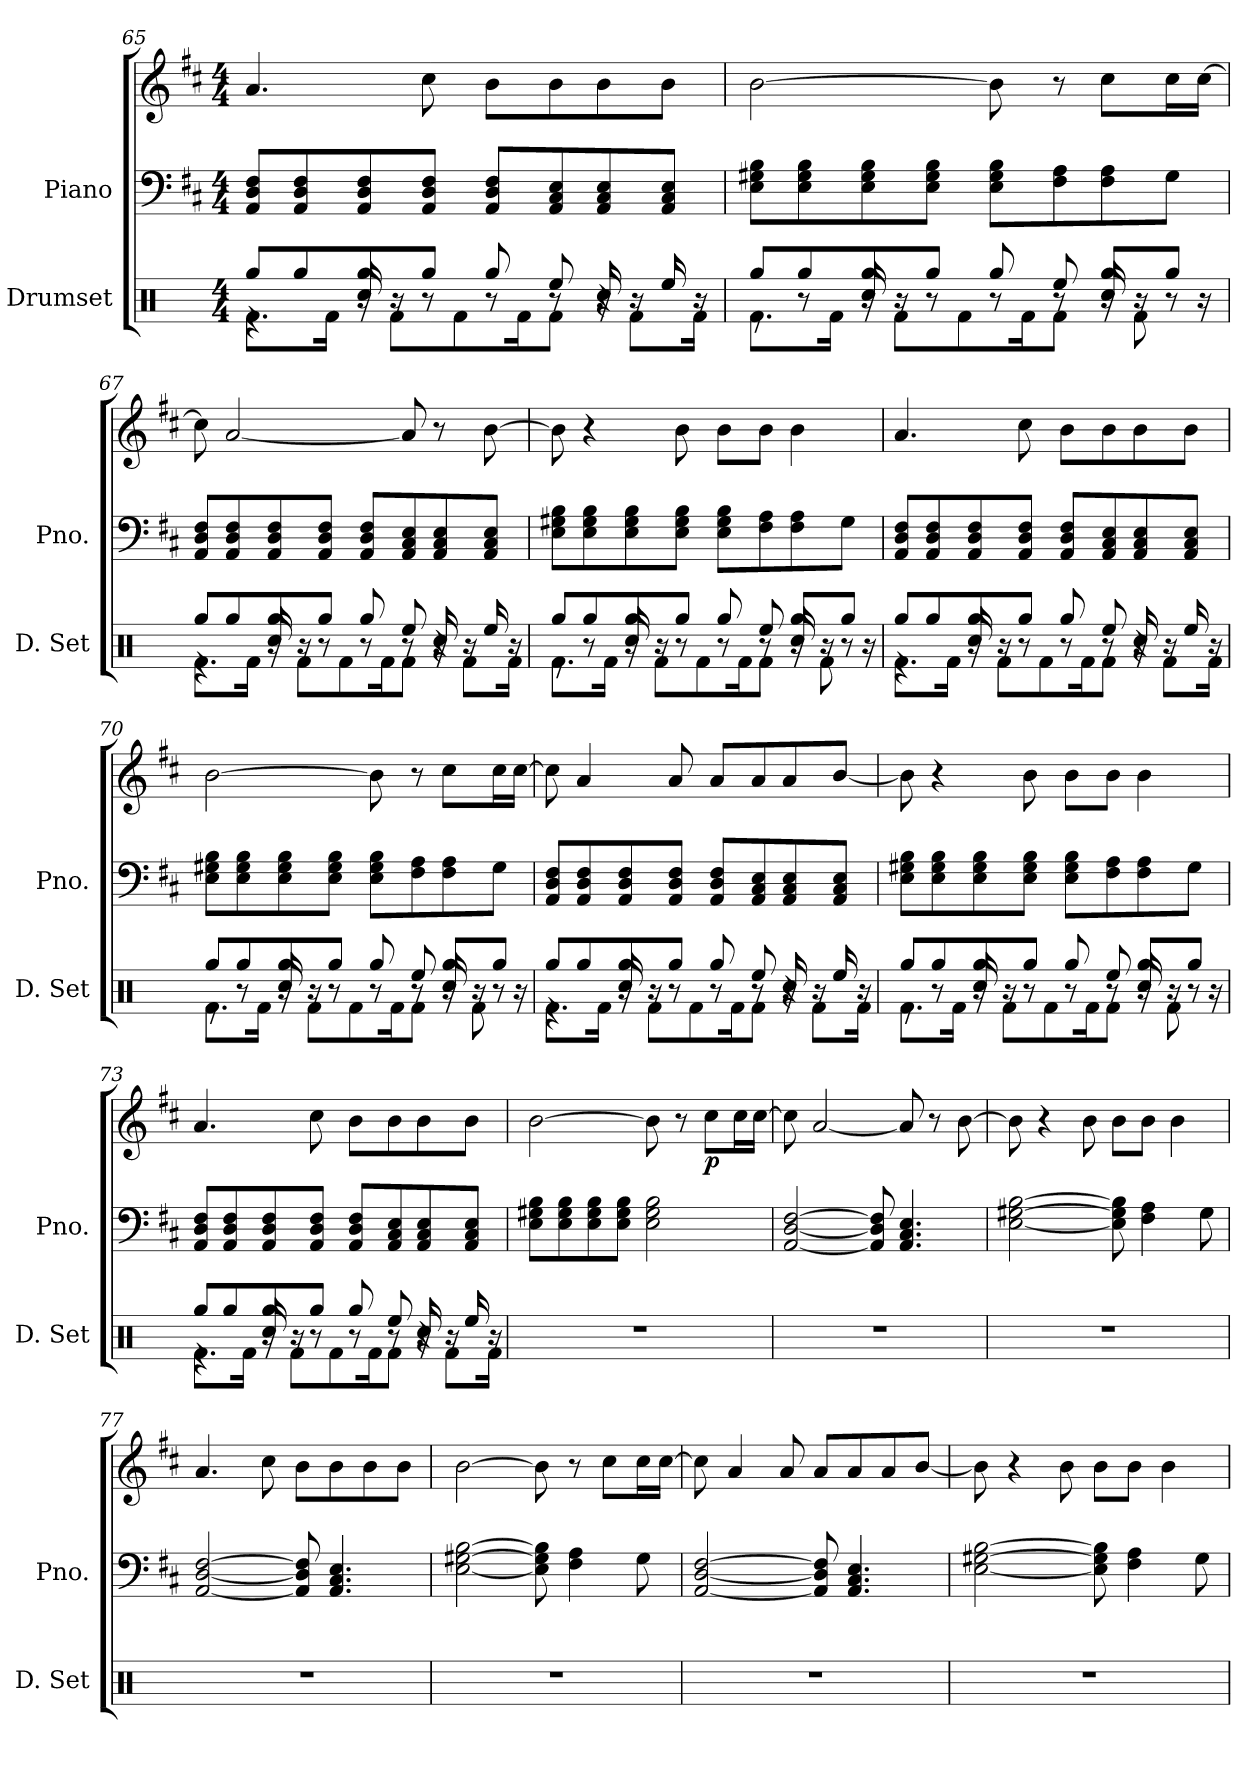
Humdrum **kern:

**kern	**kern	**kern	**dynam
*part2	*part1	*part1	*part1
*staff3	*staff2	*staff1	*staff1/2
*I"Drumset	*I"Piano	*	*
*I'D. Set	*I'Pno.	*	*
!!LO:PB:g=z
*clefX	*clefF4	*clefG2	*
*k[]	*k[f#c#]	*k[f#c#]	*
*M4/4	*M4/4	*M4/4	*
=65	=65	=65	=65
*^	*	*	*
*	*^	*	*	*
4re	8.Rf\L	8Rgg/L	8AA/ 8D/ 8F#/L	4.a/	.
.	.	8Rgg/	8AA/ 8D/ 8F#/	.	.
.	16Rf\Jk	.	.	.	.
16Rcc/	16r	8Rgg/	8AA/ 8D/ 8F#/	.	.
16r	8Rf\L	.	.	.	.
8r	.	8Rgg/J	8AA/ 8D/ 8F#/J	8cc#\	.
.	8Rf\	.	.	.	.
8r	.	8Rgg/	8AA/ 8D/ 8F#/L	8b\L	.
.	16Rf\K	.	.	.	.
8Ree/	8Rf\J	8r	8AA/ 8C#/ 8E/	8b\	.
16Rcc/	16r	4r	8AA/ 8C#/ 8E/	8b\	.
16r	8Rf\L	.	.	.	.
16Ree/	.	.	8AA/ 8C#/ 8E/J	8b\J	.
16r	16Rf\Jk	.	.	.	.
=66	=66	=66	=66	=66	=66
8re	8.Rf\L	8Rgg/L	8E\ 8G#X\ 8B\L	[2b\	.
8r	.	8Rgg/	8E\ 8G#\ 8B\	.	.
.	16Rf\Jk	.	.	.	.
16Rcc/	16r	8Rgg/	8E\ 8G#\ 8B\	.	.
16r	8Rf\L	.	.	.	.
8r	.	8Rgg/J	8E\ 8G#\ 8B\J	.	.
.	8Rf\	.	.	.	.
8r	.	8Rgg/	8E\ 8G#\ 8B\L	8b\]	.
.	16Rf\K	.	.	.	.
8Ree/	8Rf\J	8r	8F#\ 8A\	8r	.
16Rcc/	16r	8Rgg/L	8F#\ 8A\	8cc#\L	.
16r	8Rf\	.	.	.	.
8r	.	8Rgg/J	8G#\J	16cc#\L	.
.	16r	.	.	[16cc#\JJ	.
!!LO:LB:g=z
=67	=67	=67	=67	=67	=67
4re	8.Rf\L	8Rgg/L	8AA/ 8D/ 8F#/L	8cc#\]	.
.	.	8Rgg/	8AA/ 8D/ 8F#/	[2a/	.
.	16Rf\Jk	.	.	.	.
16Rcc/	16r	8Rgg/	8AA/ 8D/ 8F#/	.	.
16r	8Rf\L	.	.	.	.
8r	.	8Rgg/J	8AA/ 8D/ 8F#/J	.	.
.	8Rf\	.	.	.	.
8r	.	8Rgg/	8AA/ 8D/ 8F#/L	.	.
.	16Rf\K	.	.	.	.
8Ree/	8Rf\J	8r	8AA/ 8C#/ 8E/	8a/]	.
16Rcc/	16r	4r	8AA/ 8C#/ 8E/	8r	.
16r	8Rf\L	.	.	.	.
16Ree/	.	.	8AA/ 8C#/ 8E/J	[8b\	.
16r	16Rf\Jk	.	.	.	.
=68	=68	=68	=68	=68	=68
8re	8.Rf\L	8Rgg/L	8E\ 8G#X\ 8B\L	8b\]	.
8r	.	8Rgg/	8E\ 8G#\ 8B\	4r	.
.	16Rf\Jk	.	.	.	.
16Rcc/	16r	8Rgg/	8E\ 8G#\ 8B\	.	.
16r	8Rf\L	.	.	.	.
8r	.	8Rgg/J	8E\ 8G#\ 8B\J	8b\	.
.	8Rf\	.	.	.	.
8r	.	8Rgg/	8E\ 8G#\ 8B\L	8b\L	.
.	16Rf\K	.	.	.	.
8Ree/	8Rf\J	8r	8F#\ 8A\	8b\J	.
16Rcc/	16r	8Rgg/L	8F#\ 8A\	4b\	.
16r	8Rf\	.	.	.	.
8r	.	8Rgg/J	8G#\J	.	.
.	16r	.	.	.	.
!!LO:LB:g=z
=69	=69	=69	=69	=69	=69
4re	8.Rf\L	8Rgg/L	8AA/ 8D/ 8F#/L	4.a/	.
.	.	8Rgg/	8AA/ 8D/ 8F#/	.	.
.	16Rf\Jk	.	.	.	.
16Rcc/	16r	8Rgg/	8AA/ 8D/ 8F#/	.	.
16r	8Rf\L	.	.	.	.
8r	.	8Rgg/J	8AA/ 8D/ 8F#/J	8cc#\	.
.	8Rf\	.	.	.	.
8r	.	8Rgg/	8AA/ 8D/ 8F#/L	8b\L	.
.	16Rf\K	.	.	.	.
8Ree/	8Rf\J	8r	8AA/ 8C#/ 8E/	8b\	.
16Rcc/	16r	4r	8AA/ 8C#/ 8E/	8b\	.
16r	8Rf\L	.	.	.	.
16Ree/	.	.	8AA/ 8C#/ 8E/J	8b\J	.
16r	16Rf\Jk	.	.	.	.
=70	=70	=70	=70	=70	=70
8re	8.Rf\L	8Rgg/L	8E\ 8G#X\ 8B\L	[2b\	.
8r	.	8Rgg/	8E\ 8G#\ 8B\	.	.
.	16Rf\Jk	.	.	.	.
16Rcc/	16r	8Rgg/	8E\ 8G#\ 8B\	.	.
16r	8Rf\L	.	.	.	.
8r	.	8Rgg/J	8E\ 8G#\ 8B\J	.	.
.	8Rf\	.	.	.	.
8r	.	8Rgg/	8E\ 8G#\ 8B\L	8b\]	.
.	16Rf\K	.	.	.	.
8Ree/	8Rf\J	8r	8F#\ 8A\	8r	.
16Rcc/	16r	8Rgg/L	8F#\ 8A\	8cc#\L	.
16r	8Rf\	.	.	.	.
8r	.	8Rgg/J	8G#\J	16cc#\L	.
.	16r	.	.	[16cc#\JJ	.
!!LO:LB:g=z
=71	=71	=71	=71	=71	=71
4re	8.Rf\L	8Rgg/L	8AA/ 8D/ 8F#/L	8cc#\]	.
.	.	8Rgg/	8AA/ 8D/ 8F#/	4a/	.
.	16Rf\Jk	.	.	.	.
16Rcc/	16r	8Rgg/	8AA/ 8D/ 8F#/	.	.
16r	8Rf\L	.	.	.	.
8r	.	8Rgg/J	8AA/ 8D/ 8F#/J	8a/	.
.	8Rf\	.	.	.	.
8r	.	8Rgg/	8AA/ 8D/ 8F#/L	8a/L	.
.	16Rf\K	.	.	.	.
8Ree/	8Rf\J	8r	8AA/ 8C#/ 8E/	8a/	.
16Rcc/	16r	4r	8AA/ 8C#/ 8E/	8a/	.
16r	8Rf\L	.	.	.	.
16Ree/	.	.	8AA/ 8C#/ 8E/J	[8b/J	.
16r	16Rf\Jk	.	.	.	.
=72	=72	=72	=72	=72	=72
8re	8.Rf\L	8Rgg/L	8E\ 8G#X\ 8B\L	8b\]	.
8r	.	8Rgg/	8E\ 8G#\ 8B\	4r	.
.	16Rf\Jk	.	.	.	.
16Rcc/	16r	8Rgg/	8E\ 8G#\ 8B\	.	.
16r	8Rf\L	.	.	.	.
8r	.	8Rgg/J	8E\ 8G#\ 8B\J	8b\	.
.	8Rf\	.	.	.	.
8r	.	8Rgg/	8E\ 8G#\ 8B\L	8b\L	.
.	16Rf\K	.	.	.	.
8Ree/	8Rf\J	8r	8F#\ 8A\	8b\J	.
16Rcc/	16r	8Rgg/L	8F#\ 8A\	4b\	.
16r	8Rf\	.	.	.	.
8r	.	8Rgg/J	8G#\J	.	.
.	16r	.	.	.	.
!!LO:PB:g=z
=73	=73	=73	=73	=73	=73
4re	8.Rf\L	8Rgg/L	8AA/ 8D/ 8F#/L	4.a/	.
.	.	8Rgg/	8AA/ 8D/ 8F#/	.	.
.	16Rf\Jk	.	.	.	.
16Rcc/	16r	8Rgg/	8AA/ 8D/ 8F#/	.	.
16r	8Rf\L	.	.	.	.
8r	.	8Rgg/J	8AA/ 8D/ 8F#/J	8cc#\	.
.	8Rf\	.	.	.	.
8r	.	8Rgg/	8AA/ 8D/ 8F#/L	8b\L	.
.	16Rf\K	.	.	.	.
8Ree/	8Rf\J	8r	8AA/ 8C#/ 8E/	8b\	.
16Rcc/	16r	4r	8AA/ 8C#/ 8E/	8b\	.
16r	8Rf\L	.	.	.	.
16Ree/	.	.	8AA/ 8C#/ 8E/J	8b\J	.
16r	16Rf\Jk	.	.	.	.
*v	*v	*v	*	*	*
=74	=74	=74	=74
1r	8E\ 8G#X\ 8B\L	[2b\	.
.	8E\ 8G#\ 8B\	.	.
.	8E\ 8G#\ 8B\	.	.
.	8E\ 8G#\ 8B\J	.	.
.	2E\ 2G#\ 2B\	8b\]	.
.	.	8r	.
!	!	!	!LO:DY:b
.	.	8cc#\L	p
.	.	16cc#\L	.
.	.	[16cc#\JJ	.
=75	=75	=75	=75
1r	[2AA/ [2D/ [2F#/	8cc#\]	.
.	.	[2a/	.
.	8AA/] 8D/] 8F#/]	.	.
.	4.AA/ 4.C#/ 4.E/	8a/]	.
.	.	8r	.
.	.	[8b\	.
=76	=76	=76	=76
1r	[2E\ [2G#X\ [2B\	8b\]	.
.	.	4r	.
.	.	8b\	.
.	8E\] 8G#\] 8B\]	8b\L	.
.	4F#\ 4A\	8b\J	.
.	.	4b\	.
.	8G#\	.	.
!!LO:LB:g=z
=77	=77	=77	=77
1r	[2AA/ [2D/ [2F#/	4.a/	.
.	.	8cc#\	.
.	8AA/] 8D/] 8F#/]	8b\L	.
.	4.AA/ 4.C#/ 4.E/	8b\	.
.	.	8b\	.
.	.	8b\J	.
=78	=78	=78	=78
1r	[2E\ [2G#X\ [2B\	[2b\	.
.	8E\] 8G#\] 8B\]	8b\]	.
.	4F#\ 4A\	8r	.
.	.	8cc#\L	.
.	8G#\	16cc#\L	.
.	.	[16cc#\JJ	.
=79	=79	=79	=79
1r	[2AA/ [2D/ [2F#/	8cc#\]	.
.	.	4a/	.
.	.	8a/	.
.	8AA/] 8D/] 8F#/]	8a/L	.
.	4.AA/ 4.C#/ 4.E/	8a/	.
.	.	8a/	.
.	.	[8b/J	.
=80	=80	=80	=80
1r	[2E\ [2G#X\ [2B\	8b\]	.
.	.	4r	.
.	.	8b\	.
.	8E\] 8G#\] 8B\]	8b\L	.
.	4F#\ 4A\	8b\J	.
.	.	4b\	.
.	8G#\	.	.
=	=	=	=
*-	*-	*-	*-
